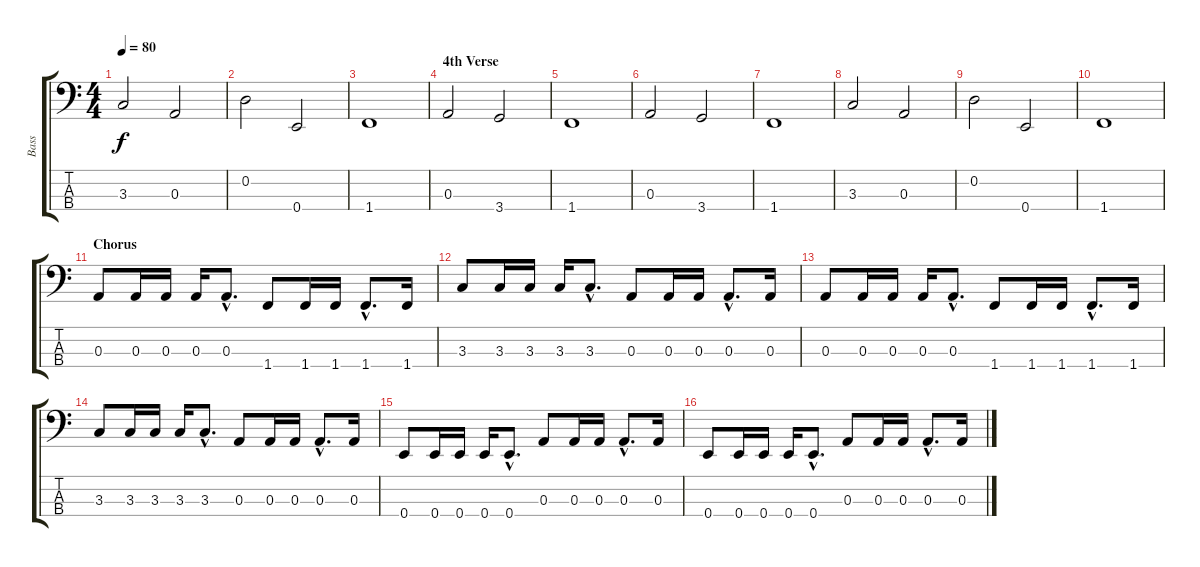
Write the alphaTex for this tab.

\track ("Bass" "Bass") {instrument electricbassfinger}
\staff {score tabs}
\tuning (G2 D2 A1 E1) {hide}
\ts (4 4)
\tempo 80
\clef f4
\ks c
3.3.2{dy f} 0.3.2 |
0.2.2 0.4.2 |
1.4.1 |
\section ("" "4th Verse")
0.3.2 3.4.2 |
1.4.1 |
0.3.2 3.4.2 |
1.4.1 |
3.3.2 0.3.2 |
0.2.2 0.4.2 |
1.4.1 |
\section ("" "Chorus")
0.3.8 0.3.16 0.3.16 0.3.16 0.3{hac}.8{d} 1.4.8 1.4.16 1.4.16 1.4{hac}.8{d} 1.4.16 |
3.3.8 3.3.16 3.3.16 3.3.16 3.3{hac}.8{d} 0.3.8 0.3.16 0.3.16 0.3{hac}.8{d} 0.3.16 |
0.3.8 0.3.16 0.3.16 0.3.16 0.3{hac}.8{d} 1.4.8 1.4.16 1.4.16 1.4{hac}.8{d} 1.4.16 |
3.3.8 3.3.16 3.3.16 3.3.16 3.3{hac}.8{d} 0.3.8 0.3.16 0.3.16 0.3{hac}.8{d} 0.3.16 |
0.4.8 0.4.16 0.4.16 0.4.16 0.4{hac}.8{d} 0.3.8 0.3.16 0.3.16 0.3{hac}.8{d} 0.3.16 |
0.4.8 0.4.16 0.4.16 0.4.16 0.4{hac}.8{d} 0.3.8 0.3.16 0.3.16 0.3{hac}.8{d} 0.3.16
